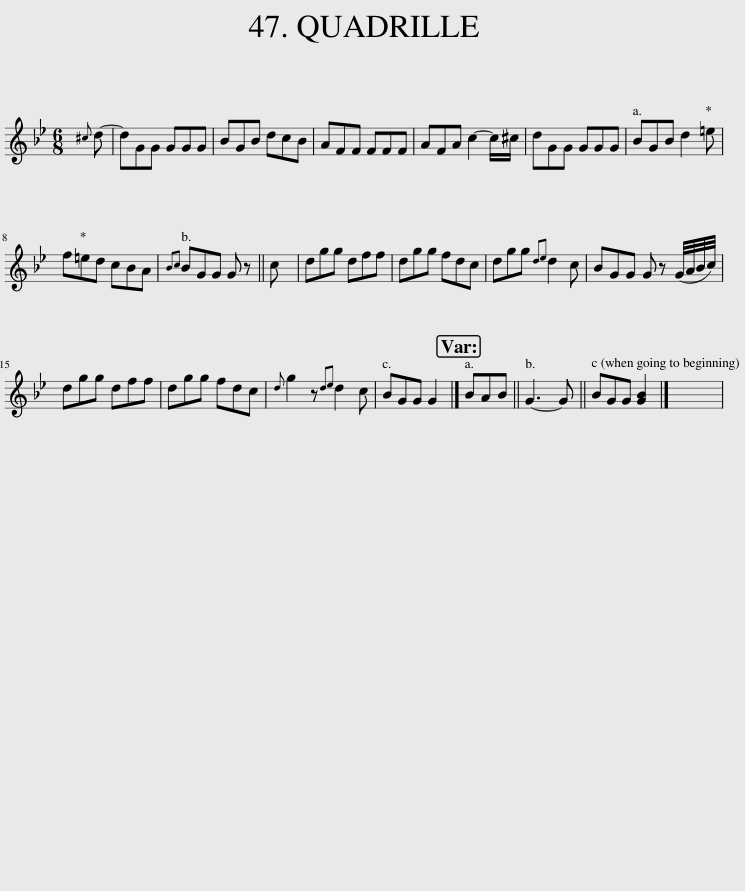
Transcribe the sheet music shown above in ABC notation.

X:1
L:1/8
M:6/8
I:linebreak $
K:Gmin
V:1 treble
V:1
{^c} d- | dGG GGG | BGB dcB | AFF FFF | AFA c2- c/^c/ | %5
 dGG GGG | BGB d2 =e |$ f=ed cBA |{Bc} BGG G z || c | %10
 dgg dff | dgg fdc | dgg{de} d2 c | BGG G z (G/4A/4B/4c/4) |$ dgg dff | %15
 dgg fdc |{d} g2 z{de} d2 c | BGG G2 |] BAB || G3- G || %20
 BGG [GB]2 |] x6 | %22
